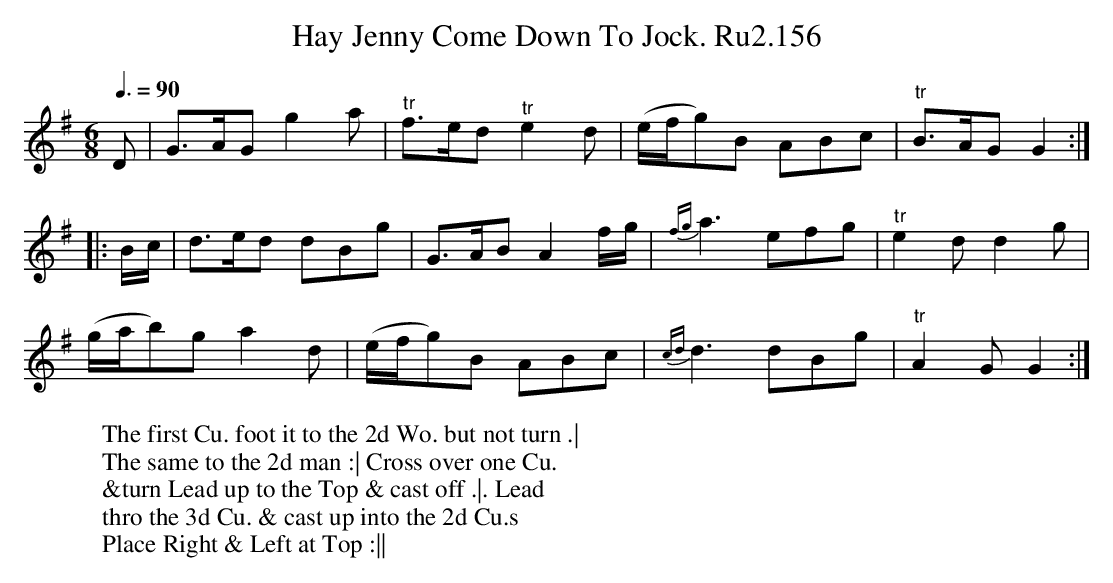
X:1
T:Hay Jenny Come Down To Jock. Ru2.156
M:6/8
L:1/8
W:The first Cu. foot it to the 2d Wo. but not turn .|
W:The same to the 2d man :| Cross over one Cu.
W:&turn Lead up to the Top & cast off .|. Lead
W:thro the 3d Cu. & cast up into the 2d Cu.s
W:Place Right & Left at Top :||
Q:3/8=90
K:G
D | G>AG g2a | "^tr"f>ed "^tr"e2d | (e/f/g)B ABc | "^tr"B>AG G2 :|
|: B/c/ | d>ed dBg | G>AB A2f/g/ | {fg}a3 efg | "^tr"e2d d2g |
(g/a/b)g a2d | (e/f/g)B ABc | {cd}d3 dBg | "^tr"A2G G2 :|
